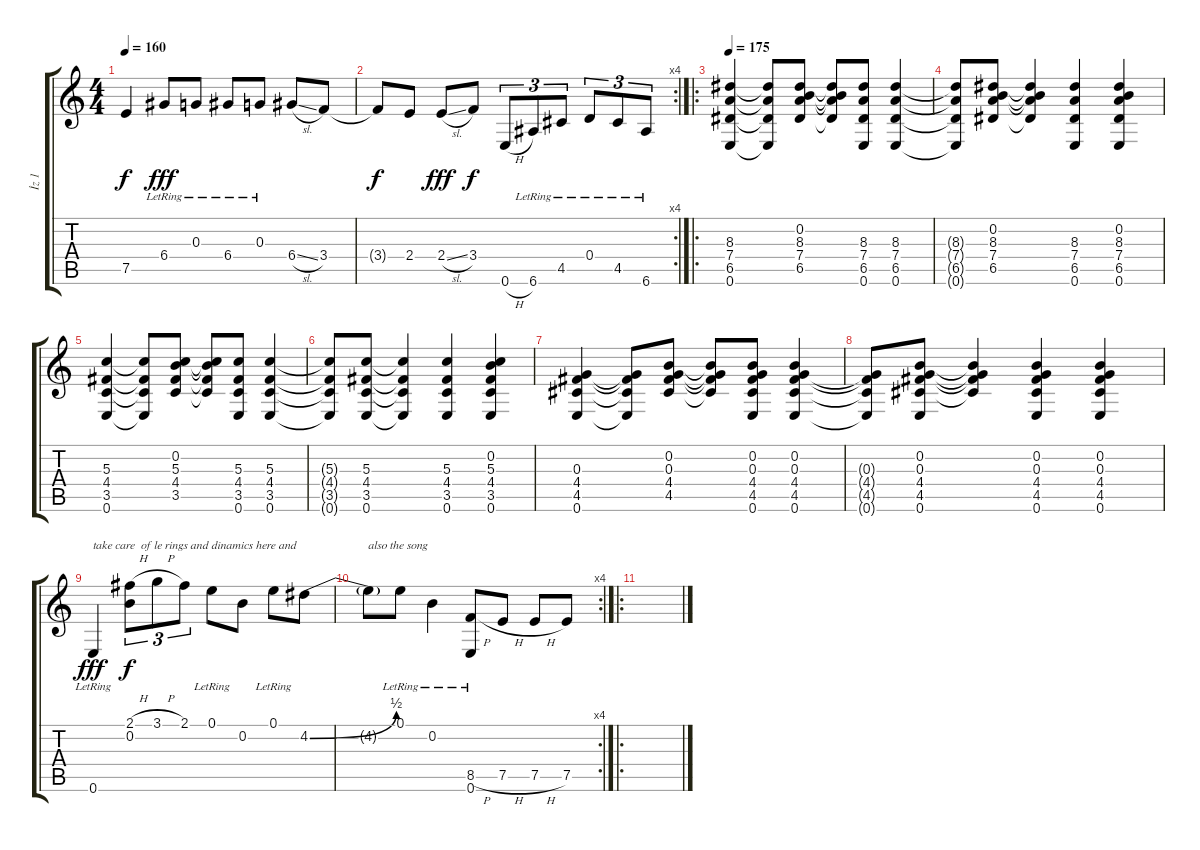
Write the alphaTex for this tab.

\track ("İz 1" "İz 1") {instrument acousticguitarnylon}
\staff {score tabs}
\tuning (E4 B3 G3 D3 A2 E2) {hide}
\ts (4 4)
\tempo 160
\clef g2
\ks c
7.5{t}.4{dy f} 6.4{lr}.8{dy fff} 0.3{lr}.8 6.4{lr}.8 0.3{lr}.8 6.4{sl}.8 3.4.8 |
\rc 4
3.4{t}.8{dy f} 2.4.8 2.4{sl}.8{dy fff} 3.4.8{dy f} 0.6{h}.8{tu (3 2)} 6.6{lr}.8{tu (3 2)} 4.5{lr}.8{tu (3 2)} 0.4{lr}.8{tu (3 2)} 4.5{lr}.8{tu (3 2)} 6.6{lr}.8{tu (3 2)} |
\ro
\tempo 175
(8.3 7.4 6.5 0.6).4 (8.3{t} 7.4{t} 6.5{t} 0.6{t}).8 (0.2 8.3 7.4 6.5).8 (0.2{t} 8.3{t} 7.4{t} 6.5{t}).8 (8.3 7.4 6.5 0.6).8 (8.3 7.4 6.5 0.6).4 |
(8.3{t} 7.4{t} 6.5{t} 0.6{t}).8 (0.2 8.3 7.4 6.5).8 (0.2{t} 8.3{t} 7.4{t} 6.5{t}).4 (8.3 7.4 6.5 0.6).4 (0.2 8.3 7.4 6.5 0.6).4 |
(5.3 4.4 3.5 0.6).4 (5.3{t} 4.4{t} 3.5{t} 0.6{t}).8 (0.2 5.3 4.4 3.5).8 (0.2{t} 5.3{t} 4.4{t} 3.5{t}).8 (5.3 4.4 3.5 0.6).8 (5.3 4.4 3.5 0.6).4 |
(5.3{t} 4.4{t} 3.5{t} 0.6{t}).8 (5.3 4.4 3.5 0.6).8 (5.3{t} 4.4{t} 3.5{t} 0.6{t}).4 (5.3 4.4 3.5 0.6).4 (0.2 5.3 4.4 3.5 0.6).4 |
(0.3 4.4 4.5 0.6).4 (0.3{t} 4.4{t} 4.5{t} 0.6{t}).8 (0.2 0.3 4.4 4.5).8 (0.2{t} 0.3{t} 4.4{t} 4.5{t}).8 (0.2 0.3 4.4 4.5 0.6).8 (0.2 0.3 4.4 4.5 0.6).4 |
(0.3{t} 4.4{t} 4.5{t} 0.6{t}).8 (0.2 0.3 4.4 4.5 0.6).8 (0.2{t} 0.3{t} 4.4{t} 4.5{t}).4 (0.2 0.3 4.4 4.5 0.6).4 (0.2 0.3 4.4 4.5 0.6).4 |
0.6{lr}.4{txt "take care  of le rings and dinamics here and" dy fff} (2.1{h} 0.2).8{tu (3 2) dy f} 3.1{h}.8{tu (3 2)} 2.1.8{tu (3 2)} 0.1{lr}.8 0.2.8 0.1{lr}.8 4.2{be (bend 0 0 60 2)}.8 |
\rc 4
4.2{t}.8{txt "also the song"} 0.1{lr}.8 0.2{lr}.4 (8.5{h} 0.6{lr}).8 7.5{h}.8 7.5{h}.8 7.5.8 |
\ro
